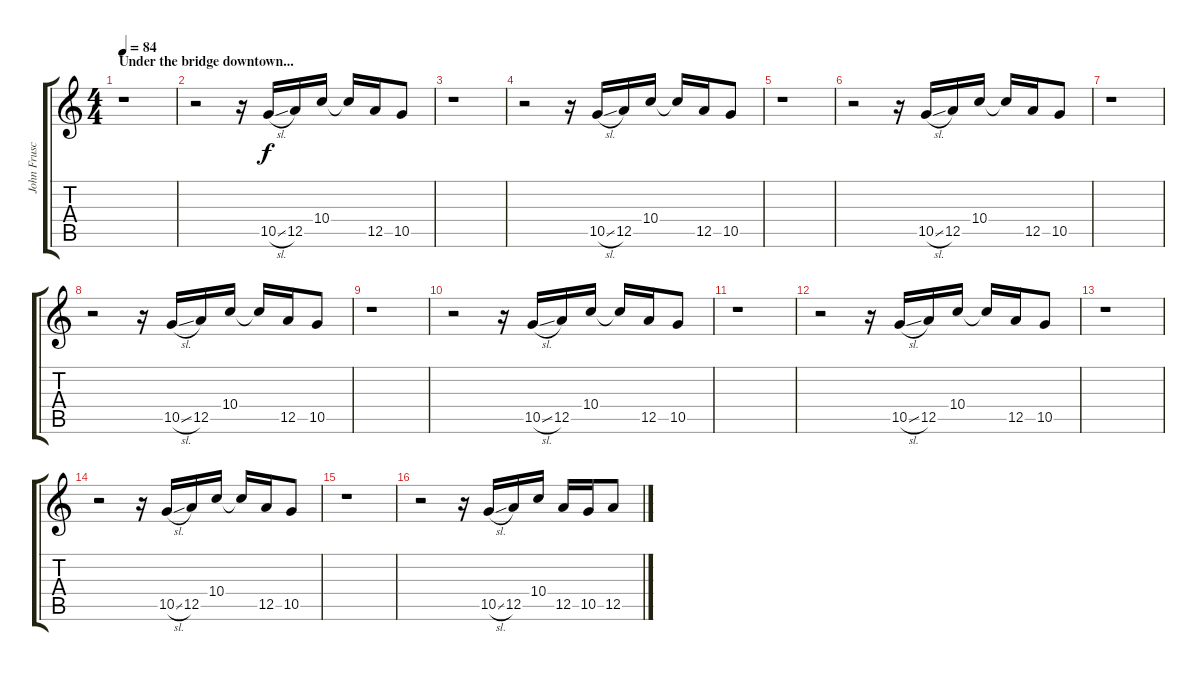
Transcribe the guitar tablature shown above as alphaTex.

\track ("John Frusciante" "John Frusc") {instrument electricguitarclean}
\staff {score tabs}
\tuning (E4 B3 G3 D3 A2 E2) {hide}
\ts (4 4)
\section ("" "Under the bridge downtown...")
\tempo 84
\clef g2
\ks c
r.1{dy f} |
r.2 r.16 10.5{sl}.16 12.5.16 10.4.16 10.4{t}.16 12.5.16 10.5.8 |
r.1 |
r.2 r.16 10.5{sl}.16 12.5.16 10.4.16 10.4{t}.16 12.5.16 10.5.8 |
r.1 |
r.2 r.16 10.5{sl}.16 12.5.16 10.4.16 10.4{t}.16 12.5.16 10.5.8 |
r.1 |
r.2 r.16 10.5{sl}.16 12.5.16 10.4.16 10.4{t}.16 12.5.16 10.5.8 |
r.1 |
r.2 r.16 10.5{sl}.16 12.5.16 10.4.16 10.4{t}.16 12.5.16 10.5.8 |
r.1 |
r.2 r.16 10.5{sl}.16 12.5.16 10.4.16 10.4{t}.16 12.5.16 10.5.8 |
r.1 |
r.2 r.16 10.5{sl}.16 12.5.16 10.4.16 10.4{t}.16 12.5.16 10.5.8 |
r.1 |
r.2 r.16 10.5{sl}.16 12.5.16 10.4.16 12.5.16 10.5.16 12.5.8
